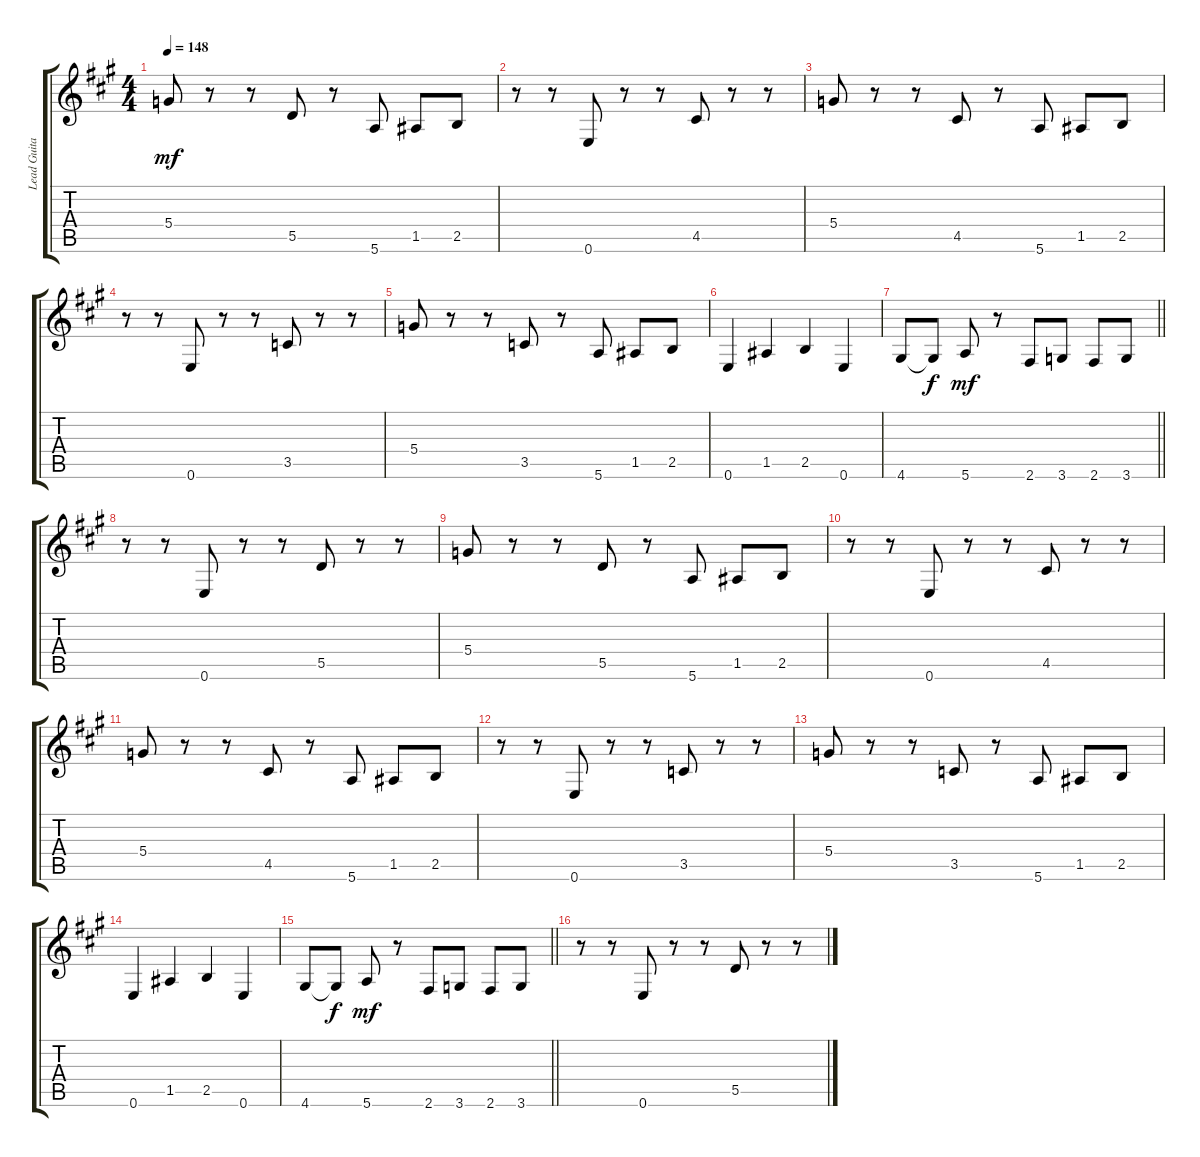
\track ("Lead Guitar clean" "Lead Guita") {instrument electricguitarclean}
\staff {score tabs}
\tuning (E4 B3 G3 D3 A2 E2) {hide}
\ts (4 4)
\tempo 148
\clef g2
\ks a
5.4.8{dy mf} r.8 r.8 5.5.8 r.8 5.6.8 1.5.8 2.5.8 |
r.8 r.8 0.6.8 r.8 r.8 4.5.8 r.8 r.8 |
5.4.8 r.8 r.8 4.5.8 r.8 5.6.8 1.5.8 2.5.8 |
r.8 r.8 0.6.8 r.8 r.8 3.5.8 r.8 r.8 |
5.4.8 r.8 r.8 3.5.8 r.8 5.6.8 1.5.8 2.5.8 |
0.6.4 1.5.4 2.5.4 0.6.4 |
\barLineRight lightlight
4.6.8 4.6{t}.8{dy f} 5.6.8{dy mf} r.8 2.6.8 3.6.8 2.6.8 3.6.8 |
r.8 r.8 0.6.8 r.8 r.8 5.5.8 r.8 r.8 |
5.4.8 r.8 r.8 5.5.8 r.8 5.6.8 1.5.8 2.5.8 |
r.8 r.8 0.6.8 r.8 r.8 4.5.8 r.8 r.8 |
5.4.8 r.8 r.8 4.5.8 r.8 5.6.8 1.5.8 2.5.8 |
r.8 r.8 0.6.8 r.8 r.8 3.5.8 r.8 r.8 |
5.4.8 r.8 r.8 3.5.8 r.8 5.6.8 1.5.8 2.5.8 |
0.6.4 1.5.4 2.5.4 0.6.4 |
\barLineRight lightlight
4.6.8 4.6{t}.8{dy f} 5.6.8{dy mf} r.8 2.6.8 3.6.8 2.6.8 3.6.8 |
r.8 r.8 0.6.8 r.8 r.8 5.5.8 r.8 r.8
